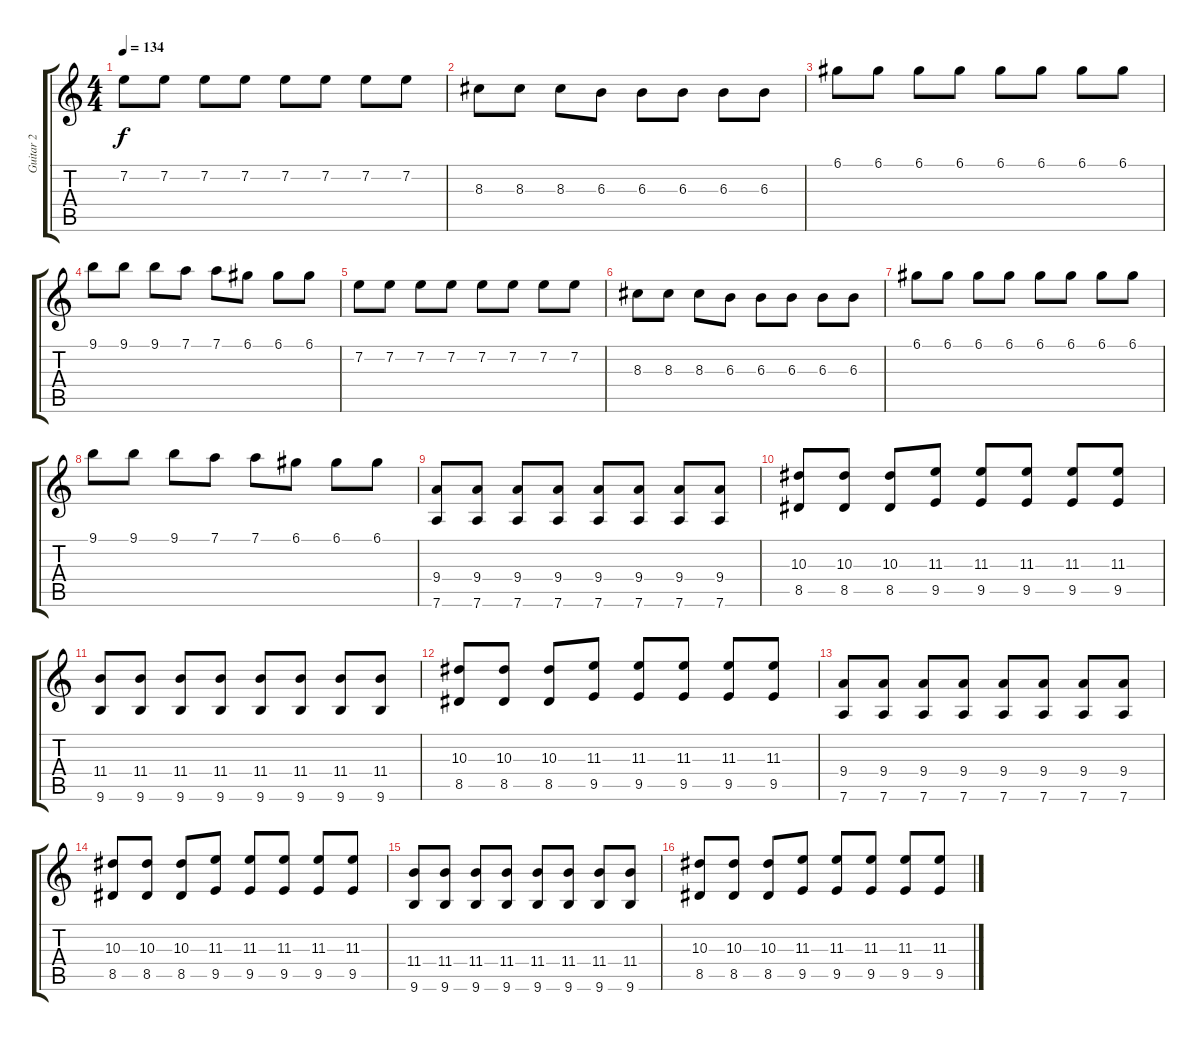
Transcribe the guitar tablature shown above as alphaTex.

\track ("Guitar 2" "Guitar 2") {instrument distortionguitar}
\staff {score tabs}
\tuning (D4 A3 F3 C3 G2 D2) {hide}
\ts (4 4)
\tempo 134
\clef g2
\ks c
7.2.8{dy f volume 13} 7.2.8 7.2.8 7.2.8 7.2.8 7.2.8 7.2.8 7.2.8 |
8.3.8 8.3.8 8.3.8 6.3.8 6.3.8 6.3.8 6.3.8 6.3.8 |
6.1.8 6.1.8 6.1.8 6.1.8 6.1.8 6.1.8 6.1.8 6.1.8 |
9.1.8 9.1.8 9.1.8 7.1.8 7.1.8 6.1.8 6.1.8 6.1.8 |
7.2.8 7.2.8 7.2.8 7.2.8 7.2.8 7.2.8 7.2.8 7.2.8 |
8.3.8 8.3.8 8.3.8 6.3.8 6.3.8 6.3.8 6.3.8 6.3.8 |
6.1.8 6.1.8 6.1.8 6.1.8 6.1.8 6.1.8 6.1.8 6.1.8 |
9.1.8 9.1.8 9.1.8 7.1.8 7.1.8 6.1.8 6.1.8 6.1.8 |
(9.4 7.6).8 (9.4 7.6).8 (9.4 7.6).8 (9.4 7.6).8 (9.4 7.6).8 (9.4 7.6).8 (9.4 7.6).8 (9.4 7.6).8 |
(10.3 8.5).8 (10.3 8.5).8 (10.3 8.5).8 (11.3 9.5).8 (11.3 9.5).8 (11.3 9.5).8 (11.3 9.5).8 (11.3 9.5).8 |
(11.4 9.6).8 (11.4 9.6).8 (11.4 9.6).8 (11.4 9.6).8 (11.4 9.6).8 (11.4 9.6).8 (11.4 9.6).8 (11.4 9.6).8 |
(10.3 8.5).8 (10.3 8.5).8 (10.3 8.5).8 (11.3 9.5).8 (11.3 9.5).8 (11.3 9.5).8 (11.3 9.5).8 (11.3 9.5).8 |
(9.4 7.6).8 (9.4 7.6).8 (9.4 7.6).8 (9.4 7.6).8 (9.4 7.6).8 (9.4 7.6).8 (9.4 7.6).8 (9.4 7.6).8 |
(10.3 8.5).8 (10.3 8.5).8 (10.3 8.5).8 (11.3 9.5).8 (11.3 9.5).8 (11.3 9.5).8 (11.3 9.5).8 (11.3 9.5).8 |
(11.4 9.6).8 (11.4 9.6).8 (11.4 9.6).8 (11.4 9.6).8 (11.4 9.6).8 (11.4 9.6).8 (11.4 9.6).8 (11.4 9.6).8 |
(10.3 8.5).8 (10.3 8.5).8 (10.3 8.5).8 (11.3 9.5).8 (11.3 9.5).8 (11.3 9.5).8 (11.3 9.5).8 (11.3 9.5).8
